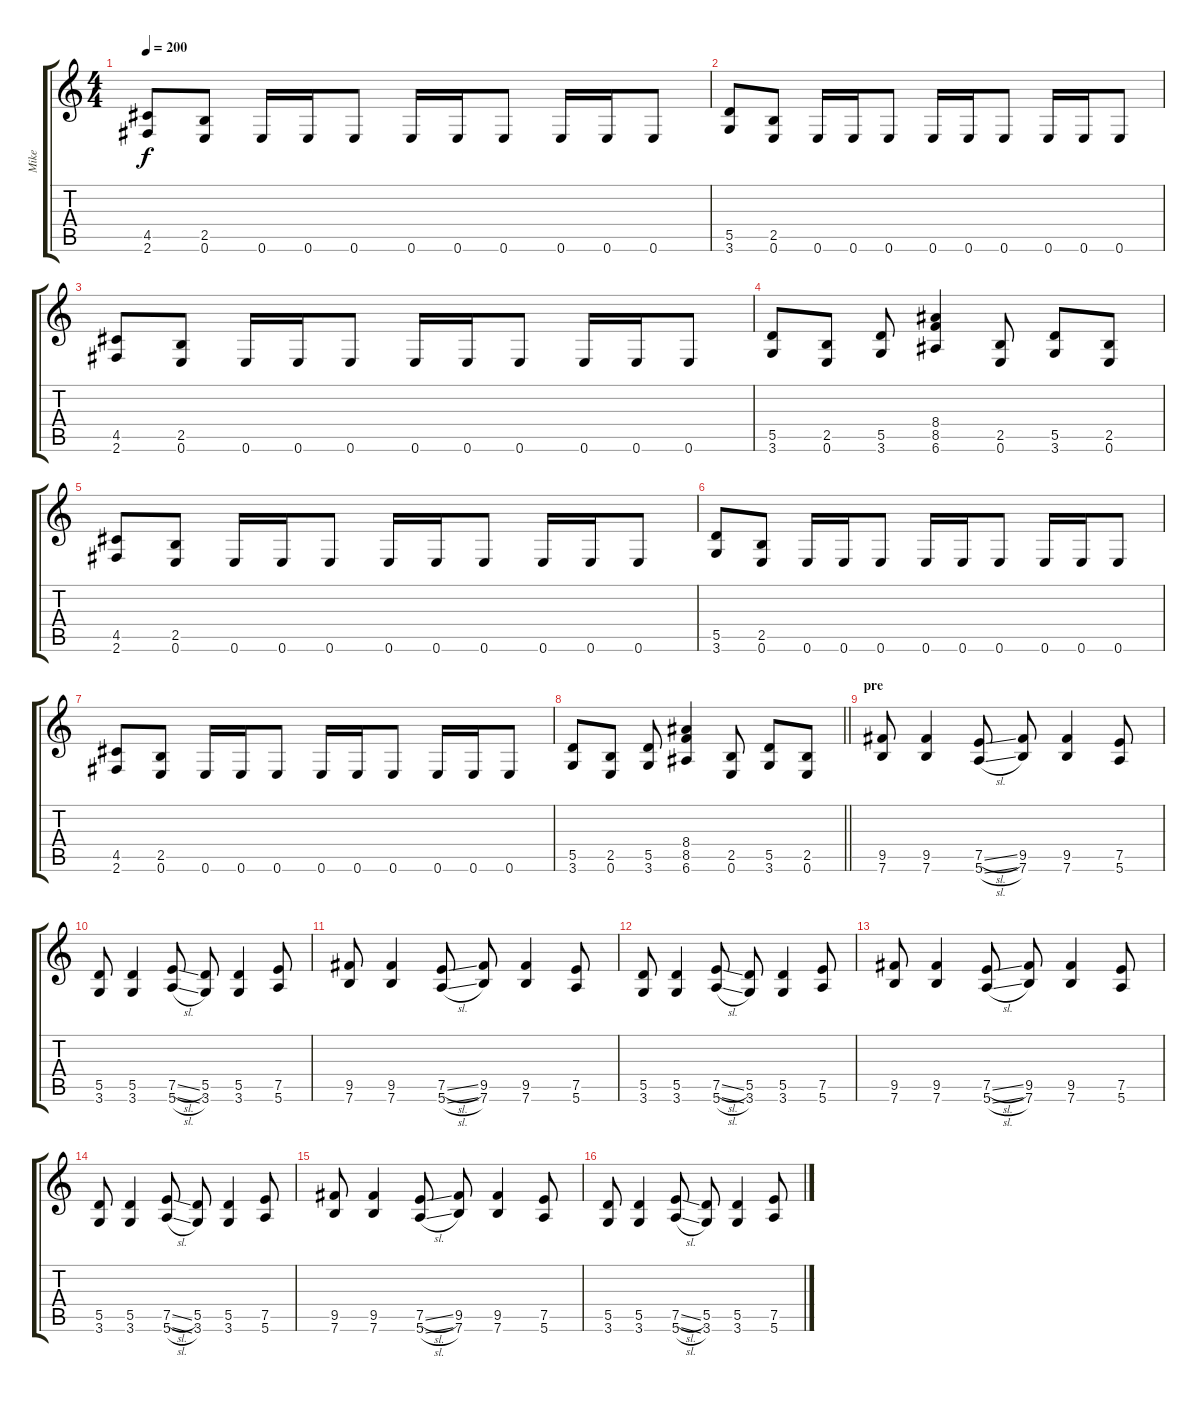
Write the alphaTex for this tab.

\track ("Mike" "Mike") {instrument overdrivenguitar}
\staff {score tabs}
\tuning (E4 B3 G3 D3 A2 E2) {hide}
\ts (4 4)
\tempo 200
\clef g2
\ks c
(4.5 2.6).8{dy f} (2.5 0.6).8 0.6.16 0.6.16 0.6.8 0.6.16 0.6.16 0.6.8 0.6.16 0.6.16 0.6.8 |
(5.5 3.6).8 (2.5 0.6).8 0.6.16 0.6.16 0.6.8 0.6.16 0.6.16 0.6.8 0.6.16 0.6.16 0.6.8 |
(4.5 2.6).8 (2.5 0.6).8 0.6.16 0.6.16 0.6.8 0.6.16 0.6.16 0.6.8 0.6.16 0.6.16 0.6.8 |
(5.5 3.6).8 (2.5 0.6).8 (5.5 3.6).8 (8.4 8.5 6.6).4 (2.5 0.6).8 (5.5 3.6).8 (2.5 0.6).8 |
(4.5 2.6).8 (2.5 0.6).8 0.6.16 0.6.16 0.6.8 0.6.16 0.6.16 0.6.8 0.6.16 0.6.16 0.6.8 |
(5.5 3.6).8 (2.5 0.6).8 0.6.16 0.6.16 0.6.8 0.6.16 0.6.16 0.6.8 0.6.16 0.6.16 0.6.8 |
(4.5 2.6).8 (2.5 0.6).8 0.6.16 0.6.16 0.6.8 0.6.16 0.6.16 0.6.8 0.6.16 0.6.16 0.6.8 |
\barLineRight lightlight
(5.5 3.6).8 (2.5 0.6).8 (5.5 3.6).8 (8.4 8.5 6.6).4 (2.5 0.6).8 (5.5 3.6).8 (2.5 0.6).8 |
\section ("" "pre")
(9.5 7.6).8 (9.5 7.6).4 (7.5{sl} 5.6{sl}).8 (9.5 7.6).8 (9.5 7.6).4 (7.5 5.6).8 |
(5.5 3.6).8 (5.5 3.6).4 (7.5{sl} 5.6{sl}).8 (5.5 3.6).8 (5.5 3.6).4 (7.5 5.6).8 |
(9.5 7.6).8 (9.5 7.6).4 (7.5{sl} 5.6{sl}).8 (9.5 7.6).8 (9.5 7.6).4 (7.5 5.6).8 |
(5.5 3.6).8 (5.5 3.6).4 (7.5{sl} 5.6{sl}).8 (5.5 3.6).8 (5.5 3.6).4 (7.5 5.6).8 |
(9.5 7.6).8 (9.5 7.6).4 (7.5{sl} 5.6{sl}).8 (9.5 7.6).8 (9.5 7.6).4 (7.5 5.6).8 |
(5.5 3.6).8 (5.5 3.6).4 (7.5{sl} 5.6{sl}).8 (5.5 3.6).8 (5.5 3.6).4 (7.5 5.6).8 |
(9.5 7.6).8 (9.5 7.6).4 (7.5{sl} 5.6{sl}).8 (9.5 7.6).8 (9.5 7.6).4 (7.5 5.6).8 |
(5.5 3.6).8 (5.5 3.6).4 (7.5{sl} 5.6{sl}).8 (5.5 3.6).8 (5.5 3.6).4 (7.5 5.6).8
